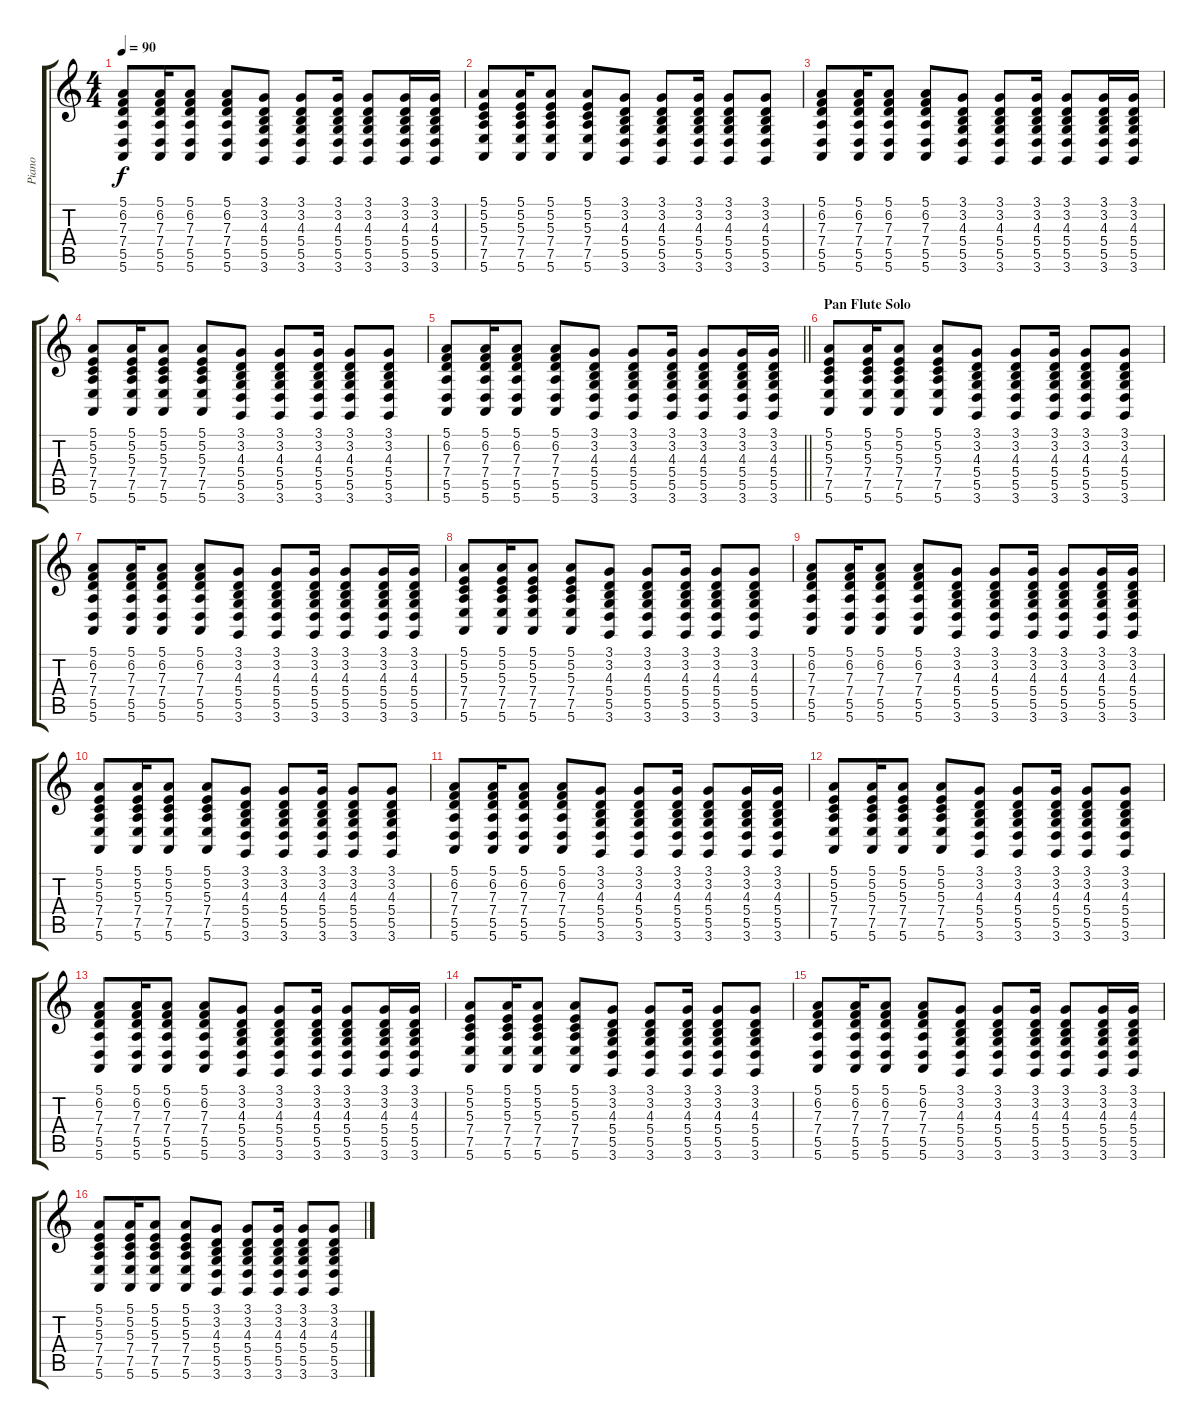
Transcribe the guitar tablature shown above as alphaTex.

\track ("Piano" "Piano") {instrument acousticgrandpiano}
\staff {score tabs}
\tuning (E4 B3 G3 D3 A2 E2) {hide}
\ts (4 4)
\tempo 90
\clef g2
\ks c
(5.1 6.2 7.3 7.4 5.5 5.6).8{dy f} (5.1 6.2 7.3 7.4 5.5 5.6).16 (5.1 6.2 7.3 7.4 5.5 5.6).8 (5.1 6.2 7.3 7.4 5.5 5.6).8 (3.1 3.2 4.3 5.4 5.5 3.6).8 (3.1 3.2 4.3 5.4 5.5 3.6).8 (3.1 3.2 4.3 5.4 5.5 3.6).16 (3.1 3.2 4.3 5.4 5.5 3.6).8 (3.1 3.2 4.3 5.4 5.5 3.6).16 (3.1 3.2 4.3 5.4 5.5 3.6).16 |
(5.1 5.2 5.3 7.4 7.5 5.6).8 (5.1 5.2 5.3 7.4 7.5 5.6).16 (5.1 5.2 5.3 7.4 7.5 5.6).8 (5.1 5.2 5.3 7.4 7.5 5.6).8 (3.1 3.2 4.3 5.4 5.5 3.6).8 (3.1 3.2 4.3 5.4 5.5 3.6).8 (3.1 3.2 4.3 5.4 5.5 3.6).16 (3.1 3.2 4.3 5.4 5.5 3.6).8 (3.1 3.2 4.3 5.4 5.5 3.6).8 |
(5.1 6.2 7.3 7.4 5.5 5.6).8 (5.1 6.2 7.3 7.4 5.5 5.6).16 (5.1 6.2 7.3 7.4 5.5 5.6).8 (5.1 6.2 7.3 7.4 5.5 5.6).8 (3.1 3.2 4.3 5.4 5.5 3.6).8 (3.1 3.2 4.3 5.4 5.5 3.6).8 (3.1 3.2 4.3 5.4 5.5 3.6).16 (3.1 3.2 4.3 5.4 5.5 3.6).8 (3.1 3.2 4.3 5.4 5.5 3.6).16 (3.1 3.2 4.3 5.4 5.5 3.6).16 |
(5.1 5.2 5.3 7.4 7.5 5.6).8 (5.1 5.2 5.3 7.4 7.5 5.6).16 (5.1 5.2 5.3 7.4 7.5 5.6).8 (5.1 5.2 5.3 7.4 7.5 5.6).8 (3.1 3.2 4.3 5.4 5.5 3.6).8 (3.1 3.2 4.3 5.4 5.5 3.6).8 (3.1 3.2 4.3 5.4 5.5 3.6).16 (3.1 3.2 4.3 5.4 5.5 3.6).8 (3.1 3.2 4.3 5.4 5.5 3.6).8 |
\barLineRight lightlight
(5.1 6.2 7.3 7.4 5.5 5.6).8 (5.1 6.2 7.3 7.4 5.5 5.6).16 (5.1 6.2 7.3 7.4 5.5 5.6).8 (5.1 6.2 7.3 7.4 5.5 5.6).8 (3.1 3.2 4.3 5.4 5.5 3.6).8 (3.1 3.2 4.3 5.4 5.5 3.6).8 (3.1 3.2 4.3 5.4 5.5 3.6).16 (3.1 3.2 4.3 5.4 5.5 3.6).8 (3.1 3.2 4.3 5.4 5.5 3.6).16 (3.1 3.2 4.3 5.4 5.5 3.6).16 |
\section ("" "Pan Flute Solo")
(5.1 5.2 5.3 7.4 7.5 5.6).8 (5.1 5.2 5.3 7.4 7.5 5.6).16 (5.1 5.2 5.3 7.4 7.5 5.6).8 (5.1 5.2 5.3 7.4 7.5 5.6).8 (3.1 3.2 4.3 5.4 5.5 3.6).8 (3.1 3.2 4.3 5.4 5.5 3.6).8 (3.1 3.2 4.3 5.4 5.5 3.6).16 (3.1 3.2 4.3 5.4 5.5 3.6).8 (3.1 3.2 4.3 5.4 5.5 3.6).8 |
(5.1 6.2 7.3 7.4 5.5 5.6).8 (5.1 6.2 7.3 7.4 5.5 5.6).16 (5.1 6.2 7.3 7.4 5.5 5.6).8 (5.1 6.2 7.3 7.4 5.5 5.6).8 (3.1 3.2 4.3 5.4 5.5 3.6).8 (3.1 3.2 4.3 5.4 5.5 3.6).8 (3.1 3.2 4.3 5.4 5.5 3.6).16 (3.1 3.2 4.3 5.4 5.5 3.6).8 (3.1 3.2 4.3 5.4 5.5 3.6).16 (3.1 3.2 4.3 5.4 5.5 3.6).16 |
(5.1 5.2 5.3 7.4 7.5 5.6).8 (5.1 5.2 5.3 7.4 7.5 5.6).16 (5.1 5.2 5.3 7.4 7.5 5.6).8 (5.1 5.2 5.3 7.4 7.5 5.6).8 (3.1 3.2 4.3 5.4 5.5 3.6).8 (3.1 3.2 4.3 5.4 5.5 3.6).8 (3.1 3.2 4.3 5.4 5.5 3.6).16 (3.1 3.2 4.3 5.4 5.5 3.6).8 (3.1 3.2 4.3 5.4 5.5 3.6).8 |
(5.1 6.2 7.3 7.4 5.5 5.6).8 (5.1 6.2 7.3 7.4 5.5 5.6).16 (5.1 6.2 7.3 7.4 5.5 5.6).8 (5.1 6.2 7.3 7.4 5.5 5.6).8 (3.1 3.2 4.3 5.4 5.5 3.6).8 (3.1 3.2 4.3 5.4 5.5 3.6).8 (3.1 3.2 4.3 5.4 5.5 3.6).16 (3.1 3.2 4.3 5.4 5.5 3.6).8 (3.1 3.2 4.3 5.4 5.5 3.6).16 (3.1 3.2 4.3 5.4 5.5 3.6).16 |
(5.1 5.2 5.3 7.4 7.5 5.6).8 (5.1 5.2 5.3 7.4 7.5 5.6).16 (5.1 5.2 5.3 7.4 7.5 5.6).8 (5.1 5.2 5.3 7.4 7.5 5.6).8 (3.1 3.2 4.3 5.4 5.5 3.6).8 (3.1 3.2 4.3 5.4 5.5 3.6).8 (3.1 3.2 4.3 5.4 5.5 3.6).16 (3.1 3.2 4.3 5.4 5.5 3.6).8 (3.1 3.2 4.3 5.4 5.5 3.6).8 |
(5.1 6.2 7.3 7.4 5.5 5.6).8 (5.1 6.2 7.3 7.4 5.5 5.6).16 (5.1 6.2 7.3 7.4 5.5 5.6).8 (5.1 6.2 7.3 7.4 5.5 5.6).8 (3.1 3.2 4.3 5.4 5.5 3.6).8 (3.1 3.2 4.3 5.4 5.5 3.6).8 (3.1 3.2 4.3 5.4 5.5 3.6).16 (3.1 3.2 4.3 5.4 5.5 3.6).8 (3.1 3.2 4.3 5.4 5.5 3.6).16 (3.1 3.2 4.3 5.4 5.5 3.6).16 |
(5.1 5.2 5.3 7.4 7.5 5.6).8 (5.1 5.2 5.3 7.4 7.5 5.6).16 (5.1 5.2 5.3 7.4 7.5 5.6).8 (5.1 5.2 5.3 7.4 7.5 5.6).8 (3.1 3.2 4.3 5.4 5.5 3.6).8 (3.1 3.2 4.3 5.4 5.5 3.6).8 (3.1 3.2 4.3 5.4 5.5 3.6).16 (3.1 3.2 4.3 5.4 5.5 3.6).8 (3.1 3.2 4.3 5.4 5.5 3.6).8 |
(5.1 6.2 7.3 7.4 5.5 5.6).8 (5.1 6.2 7.3 7.4 5.5 5.6).16 (5.1 6.2 7.3 7.4 5.5 5.6).8 (5.1 6.2 7.3 7.4 5.5 5.6).8 (3.1 3.2 4.3 5.4 5.5 3.6).8 (3.1 3.2 4.3 5.4 5.5 3.6).8 (3.1 3.2 4.3 5.4 5.5 3.6).16 (3.1 3.2 4.3 5.4 5.5 3.6).8 (3.1 3.2 4.3 5.4 5.5 3.6).16 (3.1 3.2 4.3 5.4 5.5 3.6).16 |
(5.1 5.2 5.3 7.4 7.5 5.6).8 (5.1 5.2 5.3 7.4 7.5 5.6).16 (5.1 5.2 5.3 7.4 7.5 5.6).8 (5.1 5.2 5.3 7.4 7.5 5.6).8 (3.1 3.2 4.3 5.4 5.5 3.6).8 (3.1 3.2 4.3 5.4 5.5 3.6).8 (3.1 3.2 4.3 5.4 5.5 3.6).16 (3.1 3.2 4.3 5.4 5.5 3.6).8 (3.1 3.2 4.3 5.4 5.5 3.6).8 |
(5.1 6.2 7.3 7.4 5.5 5.6).8 (5.1 6.2 7.3 7.4 5.5 5.6).16 (5.1 6.2 7.3 7.4 5.5 5.6).8 (5.1 6.2 7.3 7.4 5.5 5.6).8 (3.1 3.2 4.3 5.4 5.5 3.6).8 (3.1 3.2 4.3 5.4 5.5 3.6).8 (3.1 3.2 4.3 5.4 5.5 3.6).16 (3.1 3.2 4.3 5.4 5.5 3.6).8 (3.1 3.2 4.3 5.4 5.5 3.6).16 (3.1 3.2 4.3 5.4 5.5 3.6).16 |
(5.1 5.2 5.3 7.4 7.5 5.6).8 (5.1 5.2 5.3 7.4 7.5 5.6).16 (5.1 5.2 5.3 7.4 7.5 5.6).8 (5.1 5.2 5.3 7.4 7.5 5.6).8 (3.1 3.2 4.3 5.4 5.5 3.6).8 (3.1 3.2 4.3 5.4 5.5 3.6).8 (3.1 3.2 4.3 5.4 5.5 3.6).16 (3.1 3.2 4.3 5.4 5.5 3.6).8 (3.1 3.2 4.3 5.4 5.5 3.6).8
